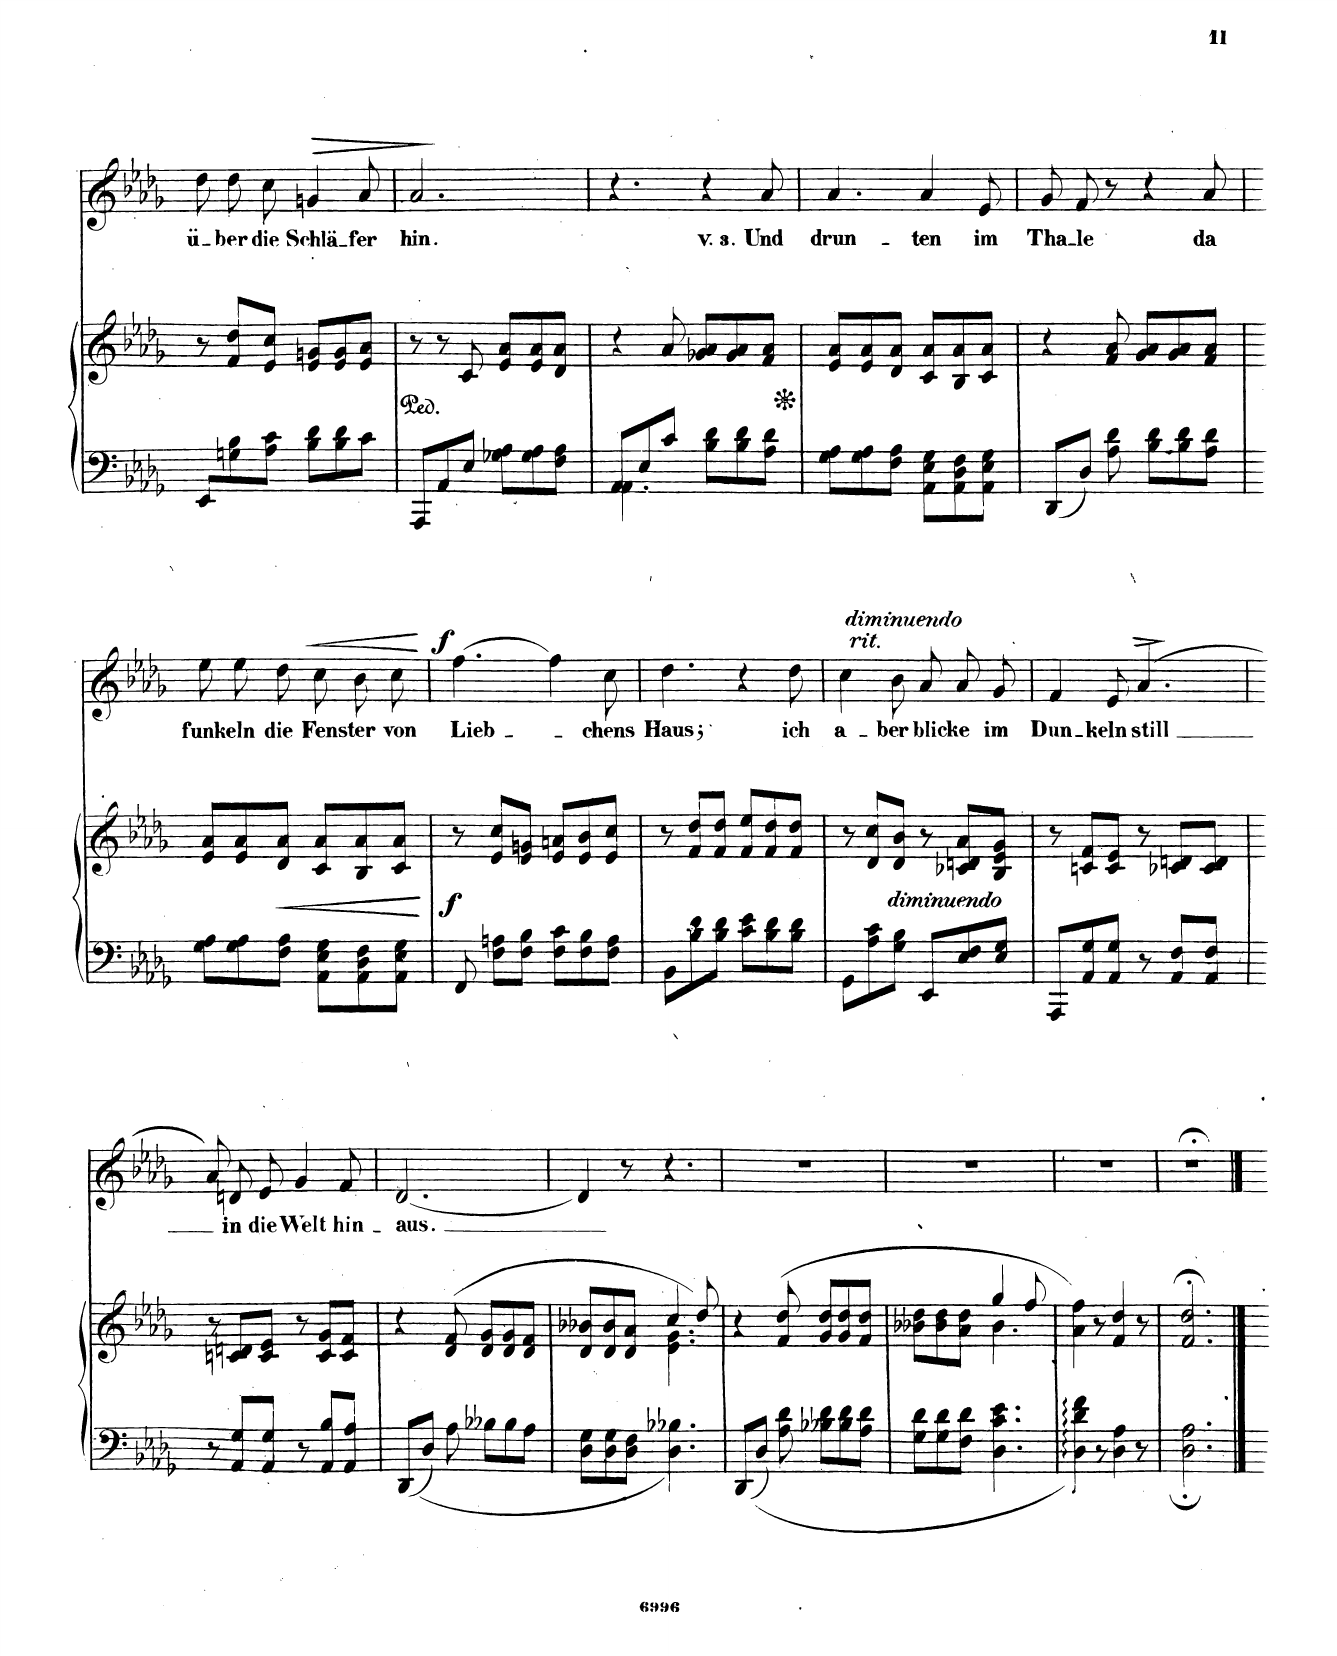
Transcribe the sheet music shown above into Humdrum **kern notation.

**kern	**kern	**dynam	**kern	**text	**dynam
*part2	*part2	*part2	*part1	*part1	*part1
*staff3	*staff2	*staff2/3	*staff1	*staff1	*staff1
*I"Piano	*	*	*I"Voice	*	*
*I'Pno	*	*	*	*	*
*clefF4	*clefG2	*	*clefG2	*	*
*k[b-e-a-d-g-]	*k[b-e-a-d-g-]	*	*k[b-e-a-d-g-]	*	*
*M6/8	*M6/8	*	*M6/8	*	*
=17	=17	=17	=17	=17	=17
8EE-/L	8r	.	8dd-\L	ü-	.
8Gn\ 8B-\	8f/ 8dd-/L	.	8dd-\	-ber	.
8A-\ 8c\J	8e-/ 8cc/J	.	8cc\J	die	.
!	!	!	!	!	!LO:HP:b
8B-\ 8d-\L	8e-/ 8gn/L	.	4gn/	Schlä-	>
8B-\ 8d-\	8e-/ 8g/	.	.	.	.
8c\J	8e-/ 8a-/J	.	8a-/	-fer	.
.	.	.	.	.	]
=18	=18	=18	=18	=18	=18
8AAA-/L	8r	.	2.a-/	hin.	.
8AA-/	8r	.	.	.	.
8E-/J	8c/	.	.	.	.
8G-X\ 8A-\L	8e-/ 8a-/L	.	.	.	.
8G-\ 8A-\	8e-/ 8a-/	.	.	.	.
8F\ 8A-\J	8d-/ 8a-/J	.	.	.	.
=19	=19	=19	=19	=19	=19
*^	*	*	*	*	*
8AA-/L	4.AA-\	4r	.	4.r	.	.
8E-/	.	.	.	.	.	.
8c/J	.	8a-/	.	.	.	.
8B-\ 8d-\L	4.ryy	8g-X/ 8a-/L	.	4r	.	.
8B-\ 8d-\	.	8g-/ 8a-/	.	.	.	.
8A-\ 8d-\J	.	8f/ 8a-/J	.	8a-/	3. Und	.
*v	*v	*	*	*	*	*
=20	=20	=20	=20	=20	=20
8G-\ 8A-\L	8e-/ 8a-/L	.	4.a-/	drun-	.
8G-\ 8A-\	8e-/ 8a-/	.	.	.	.
8F\ 8A-\J	8d-/ 8a-/J	.	.	.	.
8AA-\ 8E-\ 8G-\L	8c/ 8a-/L	.	4a-/	-ten	.
8AA-\ 8D-\ 8F\	8B-/ 8a-/	.	.	.	.
8AA-\ 8E-\ 8G-\J	8c/ 8a-/J	.	8e-/	im	.
=21	=21	=21	=21	=21	=21
8DD-/L	4r	.	8g-/L	Tha-	.
8D-/J	.	.	8f/J	-le	.
8A-\ 8d-\	8f/ 8a-/	.	8r	.	.
8B-\ 8d-\L	8g-/ 8a-/L	.	4r	.	.
8B-\ 8d-\	8g-/ 8a-/	.	.	.	.
8A-\ 8d-\J	8f/ 8a-/J	.	8a-/	da	.
=22	=22	=22	=22	=22	=22
8G-\ 8A-\L	8e-/ 8a-/L	.	8ee-\L	fun-	.
8G-\ 8A-\	8e-/ 8a-/	.	8ee-\	-keln	.
!	!	!LO:HP:b	!	!	!
8F\ 8A-\J	8d-/ 8a-/J	<	8dd-\J	die	.
!	!	!	!	!	!LO:HP:b
8AA-\ 8E-\ 8G-\L	8c/ 8a-/L	.	8cc\L	Fens-	<
8AA-\ 8D-\ 8F\	8B-/ 8a-/	.	8b-\	-ter	.
8AA-\ 8E-\ 8G-\J	8c/ 8a-/J	.	8cc\J	von	.
.	.	[	.	.	[
=23	=23	=23	=23	=23	=23
!	!	!LO:DY:b	!	!	!LO:DY:b
8FF/	8r	f	[4.ff\	Lieb-	f
8F\ 8An\L	8e-/ 8cc/L	.	.	.	.
8F\ 8B-\J	8e-/ 8gn/J	.	.	.	.
8F\ 8c\L	8e-/ 8an/L	.	4ff\]	.	.
8F\ 8B-\	8e-/ 8b-/	.	.	.	.
8F\ 8A\J	8e-/ 8cc/J	.	8cc\	-chens	.
=24	=24	=24	=24	=24	=24
8BB-\L	8r	.	4.dd-\	Haus;	.
8B-\ 8d-\	8f/ 8dd-/L	.	.	.	.
8B-\ 8d-\J	8f/ 8dd-/J	.	.	.	.
8c\ 8e-\L	8f/ 8ee-/L	.	4r	.	.
8B-\ 8d-\	8f/ 8dd-/	.	.	.	.
8B-\ 8d-\J	8f/ 8dd-/J	.	8dd-\	ich	.
=25	=25	=25	=25	=25	=25
!	!	!	!LO:TX:a:i:t=rit.	!	!
!	!	!	!LO:TX:b:i:t=diminuendo	!	!
8AA-\L	8r	.	4cc\	a-	.
8A-\ 8c\	8d-/ 8cc/L	.	.	.	.
!	!LO:TX:b:i:t=diminuendo	!	!	!	!
8G-\ 8B-\J	8d-/ 8b-/J	.	8b-\	-ber	.
8EE-/L	8r	.	8a-/L	bli-	.
8E-/ 8F/	8c-X/ 8dn/ 8a-/L	.	8a-/	-cke	.
8E-/ 8G-/J	8B-/ 8e-/ 8g-/J	.	8g-/J	im	.
=26	=26	=26	=26	=26	=26
8AAA-/L	8r	.	4f/	Dun-	.
8AA-/ 8G-/	8cn/ 8f/L	.	.	.	.
8AA-/ 8G-/J	8c/ 8e-/J	.	8e-/	-keln	.
8r	8r	.	[4.a-^/	still	.
8AA-/ 8F/L	8c-X/ 8dn/L	.	.	.	.
8AA-/ 8F/J	8c-/ 8d/J	.	.	.	.
=27	=27	=27	=27	=27	=27
8r	8r	.	8a-/L]	.	.
8AA-/ 8G-/L	8cn/ 8dn/L	.	8dn/	in	.
8AA-/ 8G-/J	8c/ 8e-/J	.	8e-/J	die	.
8r	8r	.	4g-/	Welt	.
8AA-/ 8B-/L	8c/ 8g-/L	.	.	.	.
8AA-/ 8A-/J	8c/ 8f/J	.	8f/	hin-	.
=28	=28	=28	=28	=28	=28
8DD-/L	4r	.	[2.d-/	-aus.	.
8D-/J	.	.	.	.	.
8A-\	(8d-/ 8f/	.	.	.	.
8B--X\L	8d-/ 8g-/L	.	.	.	.
8B--\	8d-/ 8g-/	.	.	.	.
8A-\J	8d-/ 8f/J	.	.	.	.
=29	=29	=29	=29	=29	=29
*	*^	*	*	*	*
8D-\ 8G-\L	8d-/ 8b--X/L	4.ryy	.	4d-/]	.	.
8D-\ 8G-\	8d-/ 8b--/	.	.	.	.	.
8D-\ 8F\J	8d-/ 8a-/J	.	.	8r	.	.
4.D-\ 4.B--X\	4cc/	4.e-\ 4.g-\	.	4.r	.	.
.	8dd-/)	.	.	.	.	.
*	*v	*v	*	*	*	*
=30	=30	=30	=30	=30	=30
8DD-/L	4r	.	2.r	.	.
8D-/J	.	.	.	.	.
8A-\ 8d-\	(8f/ 8dd-/	.	.	.	.
8B--X\ 8d-\L	8g-/ 8dd-/L	.	.	.	.
8B--\ 8d-\	8g-/ 8dd-/	.	.	.	.
8A-\ 8d-\J	8f/ 8dd-/J	.	.	.	.
=31	=31	=31	=31	=31	=31
*	*^	*	*	*	*
8G-\ 8d-\L	8b--X\ 8dd-\L	4.ryy	.	2.r	.	.
8G-\ 8d-\	8b--\ 8dd-\	.	.	.	.	.
8F\ 8d-\J	8a-\ 8dd-\J	.	.	.	.	.
4.D-\ 4.c\ 4.e-\	4gg-/	4.b--\	.	.	.	.
.	8ff/	.	.	.	.	.
*	*v	*v	*	*	*	*
=32	=32	=32	=32	=32	=32
4D-\: 4d-\: 4f\:	4a-\ 4ff\)	.	2.r	.	.
8r	8r	.	.	.	.
4D-\ 4A-\	4f/ 4dd-/	.	.	.	.
8r	8r	.	.	.	.
=33	=33	=33	=33	=33	=33
2.D-\; 2.A-\;	2.f/;< 2.dd-/;<	.	2.r;<	.	.
==	==	==	==	==	==
*-	*-	*-	*-	*-	*-
